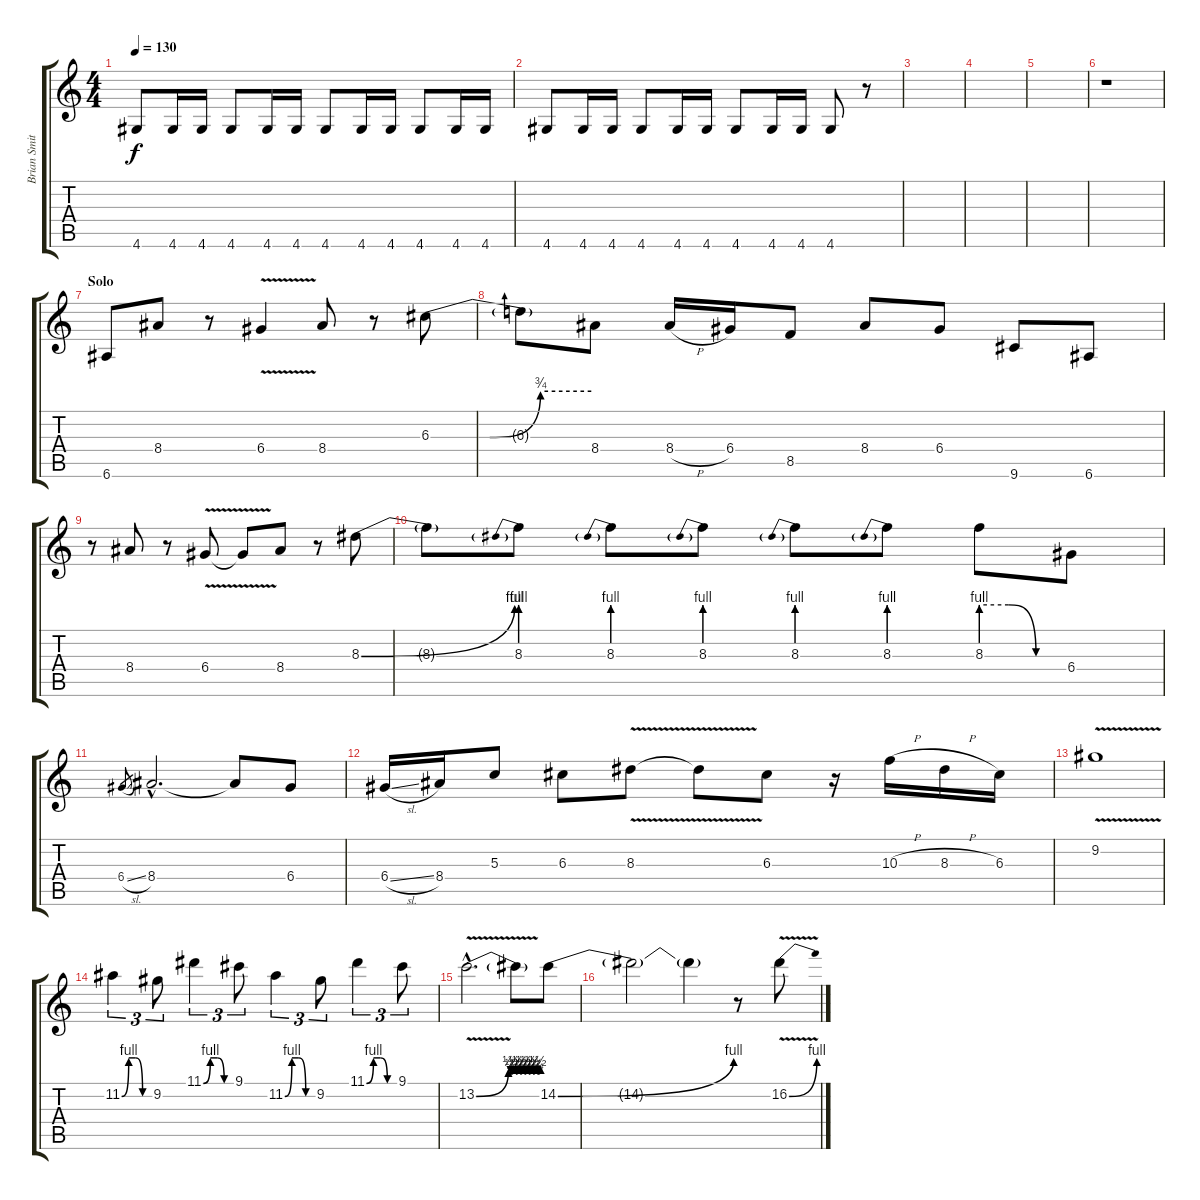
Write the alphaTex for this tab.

\track ("Brian Smith - Lead" "Brian Smit") {instrument distortionguitar}
\staff {score tabs}
\tuning (E4 B3 G3 D3 A2 E2) {hide}
\ts (4 4)
\tempo 130
\clef g2
\ks c
4.6.8{dy f} 4.6.16 4.6.16 4.6.8 4.6.16 4.6.16 4.6.8 4.6.16 4.6.16 4.6.8 4.6.16 4.6.16 |
4.6.8 4.6.16 4.6.16 4.6.8 4.6.16 4.6.16 4.6.8 4.6.16 4.6.16 4.6.8 r.8 |
|
|
|
r.1 |
\section ("" "Solo")
6.6.8 8.4.8 r.8 6.4{v}.4 8.4.8 r.8 6.3{be (custom 0 0 22 0 41 3 60 3)}.8 |
6.3{t}.8 8.4.8 8.4{h}.16 6.4.16 8.5.8 8.4.8 6.4.8 9.6.8 6.6.8 |
r.8 8.4.8 r.8 6.4{v}.8 6.4{t}.8 8.4.8 r.8 8.3{be (bend 0 0 60 4)}.8 |
8.3{t}.8 8.3{be (prebend 0 4 60 4)}.8 8.3{be (prebend 0 4 60 4)}.8 8.3{be (prebend 0 4 60 4)}.8 8.3{be (prebend 0 4 60 4)}.8 8.3{be (prebend 0 4 60 4)}.8 8.3{be (custom 0 4 20 4 40 0 60 0)}.8 6.4.8 |
6.4{sl}.8{gr} 8.4{hac}.2{d} 8.4{t}.8 6.4.8 |
6.4{sl}.16 8.4.16 5.3.8 6.3.8 8.3{v}.8 8.3{t}.8 6.3.8 r.16 10.3{h}.16 8.3{h}.16 6.3.16 |
9.2{v}.1 |
11.2{be (custom 0 0 15 4 30 4 45 0 60 0)}.4{tu (3 2)} 9.2.8{tu (3 2)} 11.1{be (custom 0 0 15 4 30 4 45 0 60 0)}.4{tu (3 2)} 9.1.8{tu (3 2)} 11.2{be (custom 0 0 15 4 30 4 45 0 60 0)}.4{tu (3 2)} 9.2.8{tu (3 2)} 11.1{be (custom 0 0 15 4 30 4 45 0 60 0)}.4{tu (3 2)} 9.1.8{tu (3 2)} |
13.2{be (custom 0 0 30 2 32 1 35 2 37 1 39 2 41 1 43 2 45 1 47 2 49 1 51 2 53 1 55 2 57 1 60 2) v hac}.2{d} 13.2{t}.8 14.2{be (bend 0 0 60 4)}.8 |
14.2{t}.2 14.2{t}.4 r.8 16.2{be (bend 0 0 60 4) v}.8
